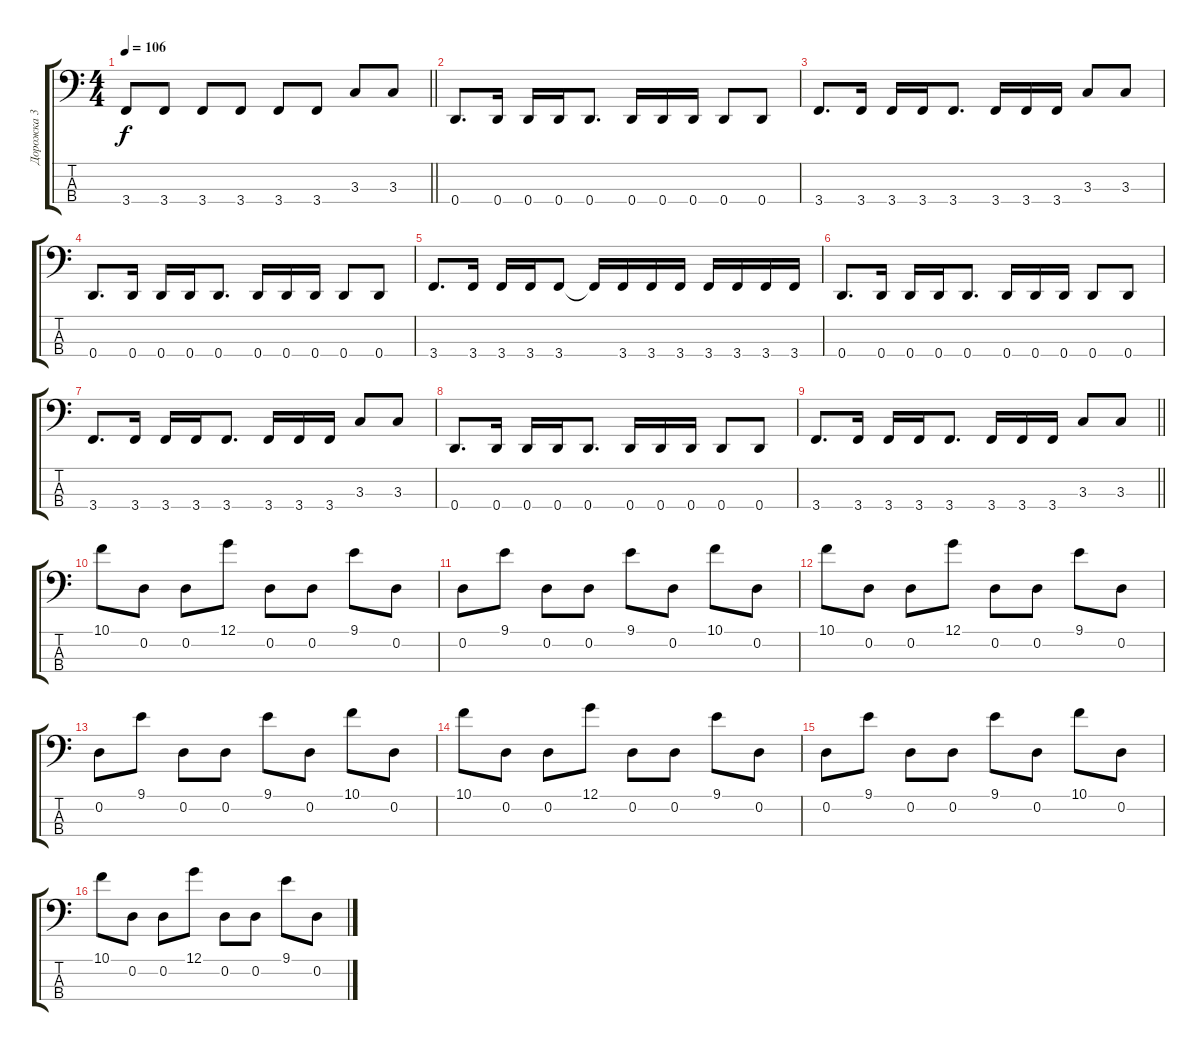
\track ("Дорожка 3" "Дорожка 3") {instrument electricbasspick}
\staff {score tabs}
\tuning (G2 D2 A1 D1) {hide}
\ts (4 4)
\tempo 106
\clef f4
\barLineRight lightlight
\ks c
3.4{t}.8{dy f} 3.4.8 3.4.8 3.4.8 3.4.8 3.4.8 3.3.8 3.3.8 |
0.4.8{d instrument electricbasspick} 0.4.16 0.4.16 0.4.16 0.4.8{d} 0.4.16 0.4.16 0.4.16 0.4.8 0.4.8 |
3.4.8{d} 3.4.16 3.4.16 3.4.16 3.4.8{d} 3.4.16 3.4.16 3.4.16 3.3.8 3.3.8 |
0.4.8{d} 0.4.16 0.4.16 0.4.16 0.4.8{d} 0.4.16 0.4.16 0.4.16 0.4.8 0.4.8 |
3.4.8{d} 3.4.16 3.4.16 3.4.16 3.4.8 3.4{t}.16 3.4.16 3.4.16 3.4.16 3.4.16 3.4.16 3.4.16 3.4.16 |
0.4.8{d} 0.4.16 0.4.16 0.4.16 0.4.8{d} 0.4.16 0.4.16 0.4.16 0.4.8 0.4.8 |
3.4.8{d} 3.4.16 3.4.16 3.4.16 3.4.8{d} 3.4.16 3.4.16 3.4.16 3.3.8 3.3.8 |
0.4.8{d} 0.4.16 0.4.16 0.4.16 0.4.8{d} 0.4.16 0.4.16 0.4.16 0.4.8 0.4.8 |
\barLineRight lightlight
3.4.8{d} 3.4.16 3.4.16 3.4.16 3.4.8{d} 3.4.16 3.4.16 3.4.16 3.3.8 3.3.8 |
10.1.8{instrument electricbasspick} 0.2.8 0.2.8 12.1.8 0.2.8 0.2.8 9.1.8 0.2.8 |
0.2.8 9.1.8 0.2.8 0.2.8 9.1.8 0.2.8 10.1.8 0.2.8 |
10.1.8 0.2.8 0.2.8 12.1.8 0.2.8 0.2.8 9.1.8 0.2.8 |
0.2.8 9.1.8 0.2.8 0.2.8 9.1.8 0.2.8 10.1.8 0.2.8 |
10.1.8 0.2.8 0.2.8 12.1.8 0.2.8 0.2.8 9.1.8 0.2.8 |
0.2.8 9.1.8 0.2.8 0.2.8 9.1.8 0.2.8 10.1.8 0.2.8 |
10.1.8 0.2.8 0.2.8 12.1.8 0.2.8 0.2.8 9.1.8 0.2.8
